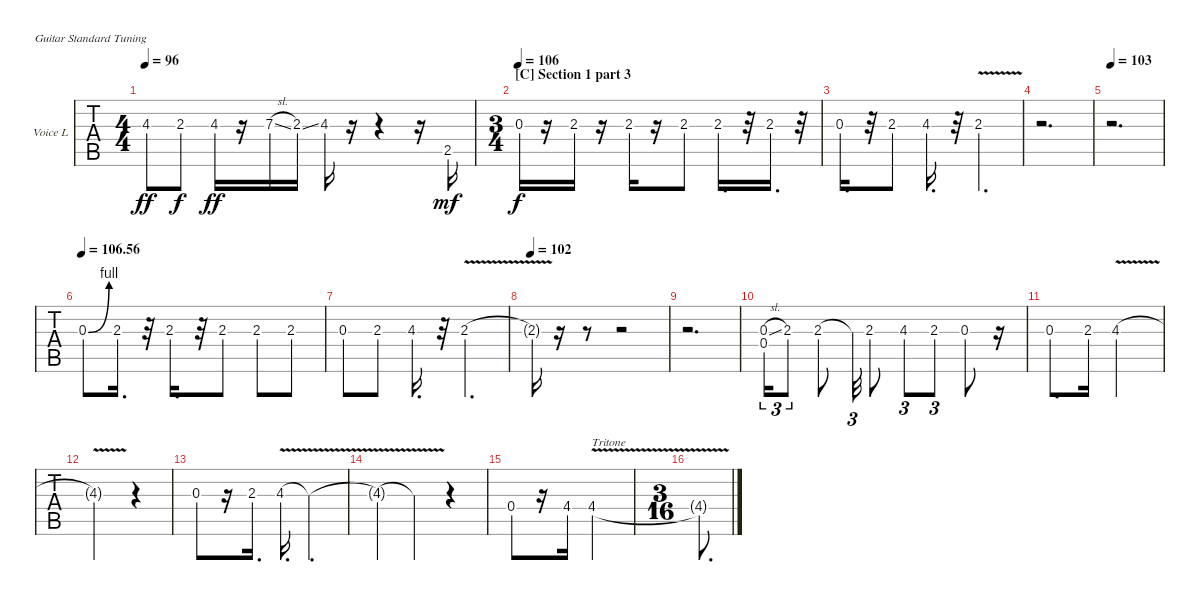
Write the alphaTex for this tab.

\defaultSystemsLayout 4
\bracketExtendMode nobrackets
\firstSystemTrackNameOrientation horizontal
\otherSystemsTrackNameOrientation horizontal
\track ("Voice Left" "Voice L") {instrument tenorsax}
\staff {tabs}
\tuning (E4 B3 G3 D3 A2 E2)
\ts (4 4)
\tempo 96
\clef g2
\ks c
4.3.8{dy ff} 2.3.8{dy f} 4.3.16{dy ff} r.16 7.3{sl}.16 2.3{ss}.16 4.3.16 r.16 r.4 r.16 2.5.16{dy mf} |
\ts (3 4)
\beaming (8 2 2 2)
\section ("C" "Section 1 part 3")
\tempo 106
0.3.16{dy f} r.16 2.3.16 r.16 2.3.16 r.16 2.3.8 2.3.16{d} r.32 2.3.16{d} r.32 |
0.3.16{d} r.32 2.3.8 4.3.16{d} r.32 2.3{v}.4{d} |
r.2{d} |
\tempo 103
r.2{d} |
\tempo
106.56 0.3{be (bend 0 0 15 4)}.8 2.3.16{d} r.32 2.3.16{d} r.32 2.3.8 2.3.8 2.3.8 |
0.3.8 2.3.8 4.3.16{d} r.32 2.3{v}.4{d} |
\tempo 102
2.3{v t}.16 r.16 r.8 r.2 |
r.2{d} |
(0.4 0.3{sl}).16{tu (3 2)} 2.3.8{tu (3 2)} 2.3.8 2.3{t}.32{tu (3 2)} 2.3.8 4.3.8{tu (3 2)} 2.3.8{tu (3 2)} 0.3.8 r.16 |
0.3.8{d} 2.3.16 4.3{v}.2 |
4.3{v t}.2 r.4 |
0.3.8 r.16 2.3.16{d} 4.3{v}.16{d} 4.3{v t}.4{d} |
4.3{v t}.4 4.3{v t}.4 r.4 |
0.4.8 r.16 4.4{acc #}.16 4.4{v acc #}.2{txt "Tritone"} |
\ts (3 16)
\beaming (8 1)
4.4{v t acc #}.8{d}
